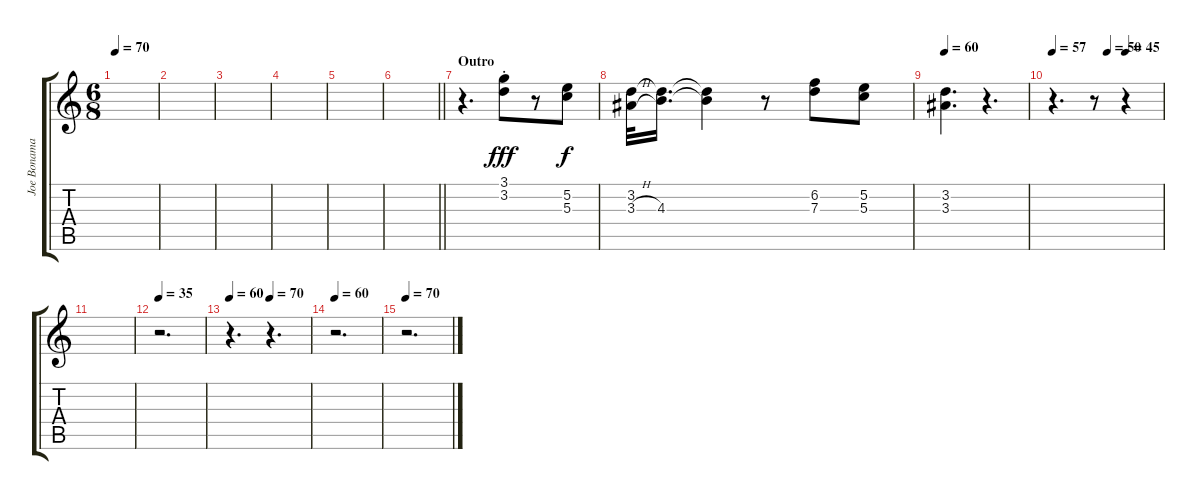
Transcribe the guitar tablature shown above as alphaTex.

\track ("Joe Bonamassa Guitar" "Joe Bonama") {instrument electricguitarjazz}
\staff {score tabs}
\tuning (E4 B3 G3 D3 A2 E2) {hide}
\ts (6 8)
\tempo 70
\clef g2
\ks c
|
|
|
|
|
\barLineRight lightlight
|
\section ("" "Outro")
r.4{d} (3.1{st} 3.2{st}).8{dy fff volume 16 instrument overdrivenguitar} r.8 (5.2 5.3).8{dy f instrument electricguitarjazz} |
(3.2 3.3{h}).32 (3.2{t} 4.3).16{d} (3.2{t} 4.3{t}).4 r.8 (6.2 7.3).8 (5.2 5.3).8 |
\tempo 60
(3.2 3.3).4{d} r.4{d} |
\tempo 57
\tempo (50 0.5)
\tempo (45 0.6666666666666666)
r.4{d} r.8 r.4 |
|
\tempo 35
r.2{d} |
\tempo 60
\tempo (70 0.5)
r.4{d} r.4{d} |
\tempo 60
r.2{d} |
\tempo 70
r.2{d}
